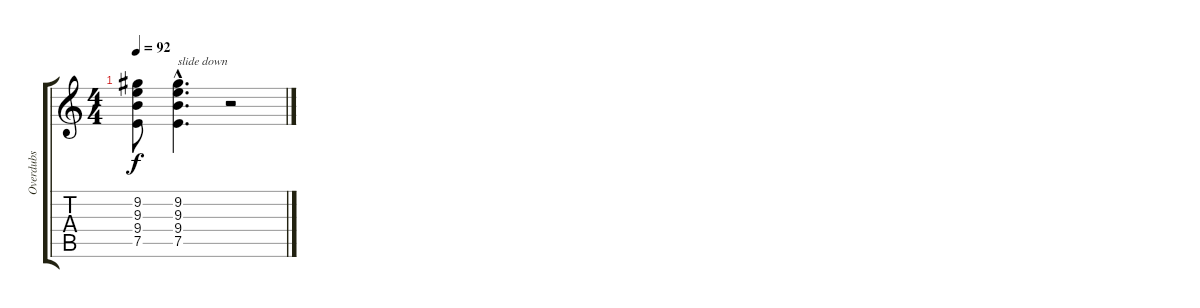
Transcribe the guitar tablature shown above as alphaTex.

\track ("Overdubs" "Overdubs") {instrument overdrivenguitar}
\staff {score tabs}
\tuning (E4 B3 G3 D3 A2 E2) {hide}
\ts (4 4)
\tempo 92
\clef g2
\ks c
(9.2 9.3 9.4 7.5).8{dy f} (9.2{hac} 9.3{hac} 9.4{hac} 7.5{hac}).4{d txt "slide down"} r.2
